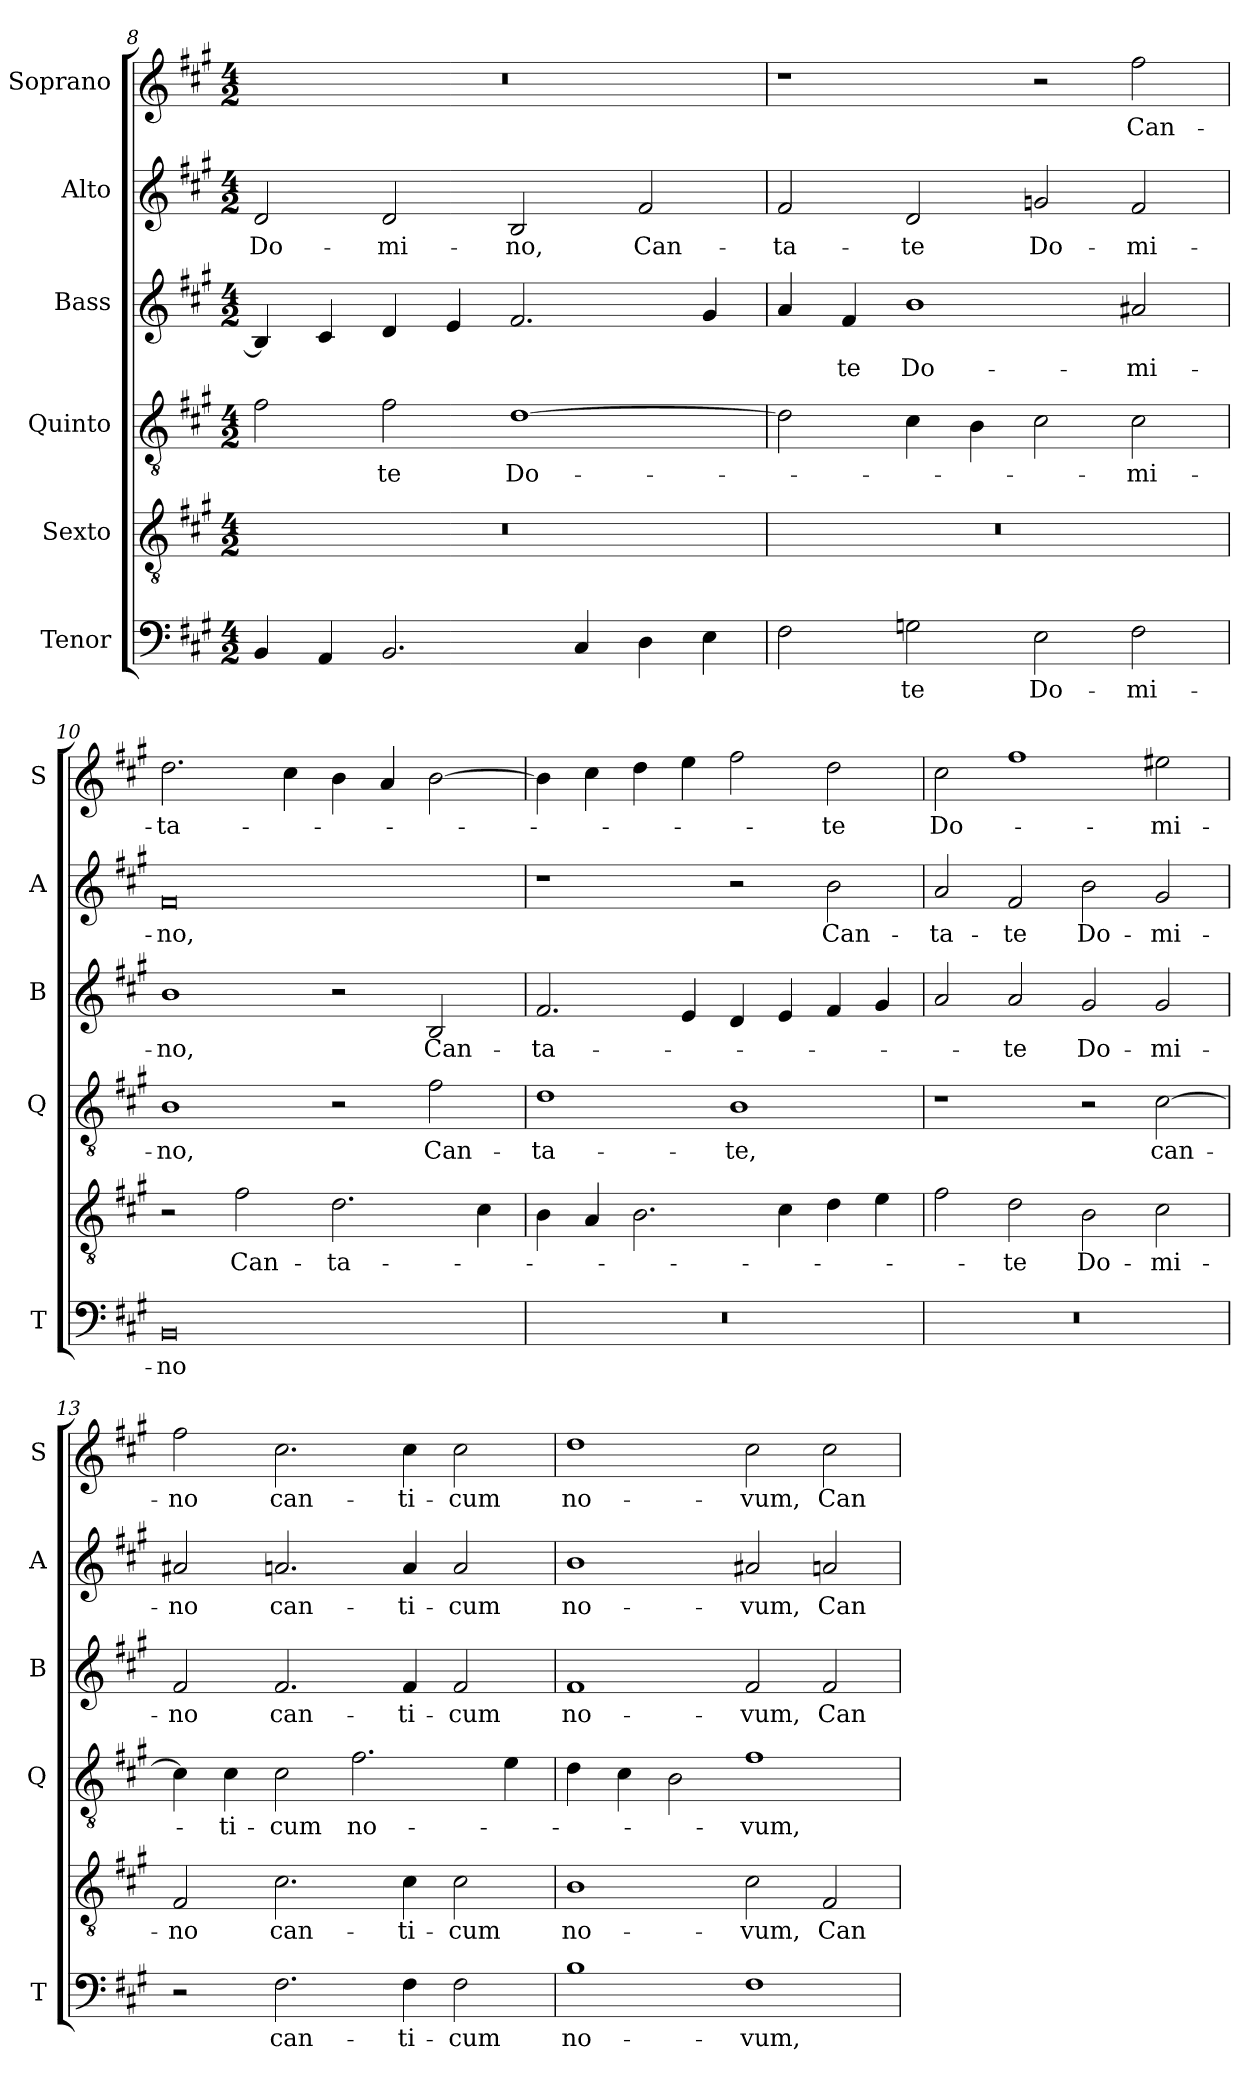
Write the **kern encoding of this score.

**kern	**text	**kern	**text	**kern	**text	**kern	**text	**kern	**text	**kern	**text
*part6	*part6	*part5	*part5	*part4	*part4	*part3	*part3	*part2	*part2	*part1	*part1
*staff6	*staff6	*staff5	*staff5	*staff4	*staff4	*staff3	*staff3	*staff2	*staff2	*staff1	*staff1
*I"Tenor	*	*I"Sexto	*	*I"Quinto	*	*I"Bass	*	*I"Alto	*	*I"Soprano	*
*I'T	*	*	*	*I'Q	*	*I'B	*	*I'A	*	*I'S	*
!!LO:PB:g=z
*clefF4	*	*clefGv2	*	*clefGv2	*	*clefG2	*	*clefG2	*	*clefG2	*
*k[f#c#g#]	*	*k[f#c#g#]	*	*k[f#c#g#]	*	*k[f#c#g#]	*	*k[f#c#g#]	*	*k[f#c#g#]	*
*M4/2	*	*M4/2	*	*M4/2	*	*M4/2	*	*M4/2	*	*M4/2	*
=8	=8	=8	=8	=8	=8	=8	=8	=8	=8	=8	=8
!	!	!	!	!	!	!	!	!	!LO:LY:b	!	!
4BB/	.	0r	.	2f#\	.	4B/]	.	2d/	Do-	0r	.
4AA/	.	.	.	.	.	4c#/	.	.	.	.	.
!	!	!	!	!	!LO:LY:b	!	!	!	!LO:LY:b	!	!
2.BB/	.	.	.	2f#\	-te	4d/	.	2d/	-mi-	.	.
.	.	.	.	.	.	4e/	.	.	.	.	.
!	!	!	!	!	!LO:LY:b	!	!	!	!LO:LY:b	!	!
.	.	.	.	[1d	Do-	2.f#/	.	2B/	-no,	.	.
4C#/	.	.	.	.	.	.	.	.	.	.	.
!	!	!	!	!	!	!	!	!	!LO:LY:b	!	!
4D\	.	.	.	.	.	.	.	2f#/	Can-	.	.
4E\	.	.	.	.	.	4g#/	.	.	.	.	.
=9	=9	=9	=9	=9	=9	=9	=9	=9	=9	=9	=9
!	!	!	!	!	!	!	!	!	!LO:LY:b	!	!
2F#\	.	0r	.	2d\]	.	4a/	.	2f#/	-ta-	1r	.
!	!	!	!	!	!	!	!LO:LY:b	!	!	!	!
.	.	.	.	.	.	4f#/	-te	.	.	.	.
!	!LO:LY:b	!	!	!	!	!	!LO:LY:b	!	!LO:LY:b	!	!
2Gn\	-te	.	.	4c#\	.	1b	Do-	2d/	-te	.	.
.	.	.	.	4B\	.	.	.	.	.	.	.
!	!LO:LY:b	!	!	!	!	!	!	!	!LO:LY:b	!	!
2E\	Do-	.	.	2c#\	.	.	.	2gn/	Do-	2r	.
!	!LO:LY:b	!	!	!	!LO:LY:b	!	!LO:LY:b	!	!LO:LY:b	!	!LO:LY:b
2F#\	-mi-	.	.	2c#\	-mi-	2a#X/	-mi-	2f#/	-mi-	2ff#\	Can-
=10	=10	=10	=10	=10	=10	=10	=10	=10	=10	=10	=10
!	!LO:LY:b	!	!	!	!LO:LY:b	!	!LO:LY:b	!	!LO:LY:b	!	!LO:LY:b
0BB	-no	2r	.	1B	-no,	1b	-no,	0f#	-no,	2.dd\	-ta-
!	!	!	!LO:LY:b	!	!	!	!	!	!	!	!
.	.	2f#\	Can-	.	.	.	.	.	.	.	.
.	.	.	.	.	.	.	.	.	.	4cc#\	.
!	!	!	!LO:LY:b	!	!	!	!	!	!	!	!
.	.	2.d\	-ta-	2r	.	2r	.	.	.	4b\	.
.	.	.	.	.	.	.	.	.	.	4a/	.
!	!	!	!	!	!LO:LY:b	!	!LO:LY:b	!	!	!	!
.	.	.	.	2f#\	Can-	2B/	Can-	.	.	[2b\	.
.	.	4c#\	.	.	.	.	.	.	.	.	.
!!LO:LB:g=z
=11	=11	=11	=11	=11	=11	=11	=11	=11	=11	=11	=11
!	!	!	!	!	!LO:LY:b	!	!LO:LY:b	!	!	!	!
0r	.	4B\	.	1d	-ta-	2.f#/	-ta-	1r	.	4b\]	.
.	.	4A/	.	.	.	.	.	.	.	4cc#\	.
.	.	2.B\	.	.	.	.	.	.	.	4dd\	.
.	.	.	.	.	.	4e/	.	.	.	4ee\	.
!	!	!	!	!	!LO:LY:b	!	!	!	!	!	!
.	.	.	.	1B	-te,	4d/	.	2r	.	2ff#\	.
.	.	4c#\	.	.	.	4e/	.	.	.	.	.
!	!	!	!	!	!	!	!	!	!LO:LY:b	!	!LO:LY:b
.	.	4d\	.	.	.	4f#/	.	2b\	Can-	2dd\	-te
.	.	4e\	.	.	.	4g#/	.	.	.	.	.
=12	=12	=12	=12	=12	=12	=12	=12	=12	=12	=12	=12
!	!	!	!	!	!	!	!	!	!LO:LY:b	!	!LO:LY:b
0r	.	2f#\	.	1r	.	2a/	.	2a/	-ta-	2cc#\	Do-
!	!	!	!LO:LY:b	!	!	!	!LO:LY:b	!	!LO:LY:b	!	!
.	.	2d\	-te	.	.	2a/	-te	2f#/	-te	1ff#	.
!	!	!	!LO:LY:b	!	!	!	!LO:LY:b	!	!LO:LY:b	!	!
.	.	2B\	Do-	2r	.	2g#/	Do-	2b\	Do-	.	.
!	!	!	!LO:LY:b	!	!LO:LY:b	!	!LO:LY:b	!	!LO:LY:b	!	!LO:LY:b
.	.	2c#\	-mi-	[2c#\	can-	2g#/	-mi-	2g#/	-mi-	2ee#X\	-mi-
=13	=13	=13	=13	=13	=13	=13	=13	=13	=13	=13	=13
!	!	!	!LO:LY:b	!	!	!	!LO:LY:b	!	!LO:LY:b	!	!LO:LY:b
2r	.	2F#/	-no	4c#\]	.	2f#/	-no	2a#X/	-no	2ff#\	-no
!	!	!	!	!	!LO:LY:b	!	!	!	!	!	!
.	.	.	.	4c#\	-ti-	.	.	.	.	.	.
!	!LO:LY:b	!	!LO:LY:b	!	!LO:LY:b	!	!LO:LY:b	!	!LO:LY:b	!	!LO:LY:b
2.F#\	can-	2.c#\	can-	2c#\	-cum	2.f#/	can-	2.an/	can-	2.cc#\	can-
!	!	!	!	!	!LO:LY:b	!	!	!	!	!	!
.	.	.	.	2.f#\	no-	.	.	.	.	.	.
!	!LO:LY:b	!	!LO:LY:b	!	!	!	!LO:LY:b	!	!LO:LY:b	!	!LO:LY:b
4F#\	-ti-	4c#\	-ti-	.	.	4f#/	-ti-	4a/	-ti-	4cc#\	-ti-
!	!LO:LY:b	!	!LO:LY:b	!	!	!	!LO:LY:b	!	!LO:LY:b	!	!LO:LY:b
2F#\	-cum	2c#\	-cum	.	.	2f#/	-cum	2a/	-cum	2cc#\	-cum
.	.	.	.	4e\	.	.	.	.	.	.	.
=14	=14	=14	=14	=14	=14	=14	=14	=14	=14	=14	=14
!	!LO:LY:b	!	!LO:LY:b	!	!	!	!LO:LY:b	!	!LO:LY:b	!	!LO:LY:b
1B	no-	1B	no-	4d\	.	1f#	no-	1b	no-	1dd	no-
.	.	.	.	4c#\	.	.	.	.	.	.	.
.	.	.	.	2B\	.	.	.	.	.	.	.
!	!LO:LY:b	!	!LO:LY:b	!	!LO:LY:b	!	!LO:LY:b	!	!LO:LY:b	!	!LO:LY:b
1F#	-vum,	2c#\	-vum,	1f#	-vum,	2f#/	-vum,	2a#X/	-vum,	2cc#\	-vum,
!	!	!	!LO:LY:b	!	!	!	!LO:LY:b	!	!LO:LY:b	!	!LO:LY:b
.	.	2F#/	Can-	.	.	2f#/	Can-	2an/	Can-	2cc#\	Can-
=	=	=	=	=	=	=	=	=	=	=	=
*-	*-	*-	*-	*-	*-	*-	*-	*-	*-	*-	*-
